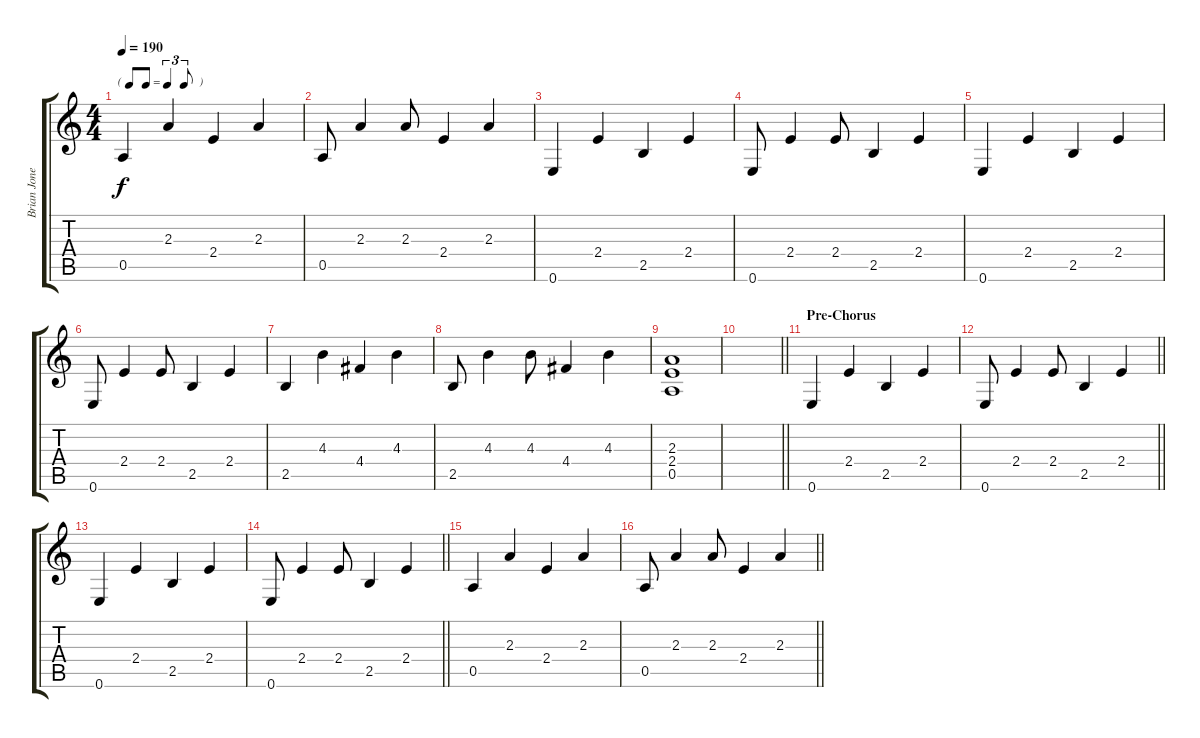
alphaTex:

\track ("Brian Jones" "Brian Jone") {instrument electricguitarmuted}
\staff {score tabs}
\tuning (E4 B3 G3 D3 A2 E2) {hide}
\ts (4 4)
\tf triplet8th
\tempo 190
\clef g2
\ks c
0.5.4{dy f} 2.3.4 2.4.4 2.3.4 |
0.5.8 2.3.4 2.3.8 2.4.4 2.3.4 |
0.6.4 2.4.4 2.5.4 2.4.4 |
0.6.8 2.4.4 2.4.8 2.5.4 2.4.4 |
0.6.4 2.4.4 2.5.4 2.4.4 |
0.6.8 2.4.4 2.4.8 2.5.4 2.4.4 |
2.5.4 4.3.4 4.4.4 4.3.4 |
2.5.8 4.3.4 4.3.8 4.4.4 4.3.4 |
(2.3 2.4 0.5).1 |
\barLineRight lightlight
|
\section ("" "Pre-Chorus")
0.6.4 2.4.4 2.5.4 2.4.4 |
\barLineRight lightlight
0.6.8 2.4.4 2.4.8 2.5.4 2.4.4 |
0.6.4 2.4.4 2.5.4 2.4.4 |
\barLineRight lightlight
0.6.8 2.4.4 2.4.8 2.5.4 2.4.4 |
0.5.4 2.3.4 2.4.4 2.3.4 |
\barLineRight lightlight
0.5.8 2.3.4 2.3.8 2.4.4 2.3.4
